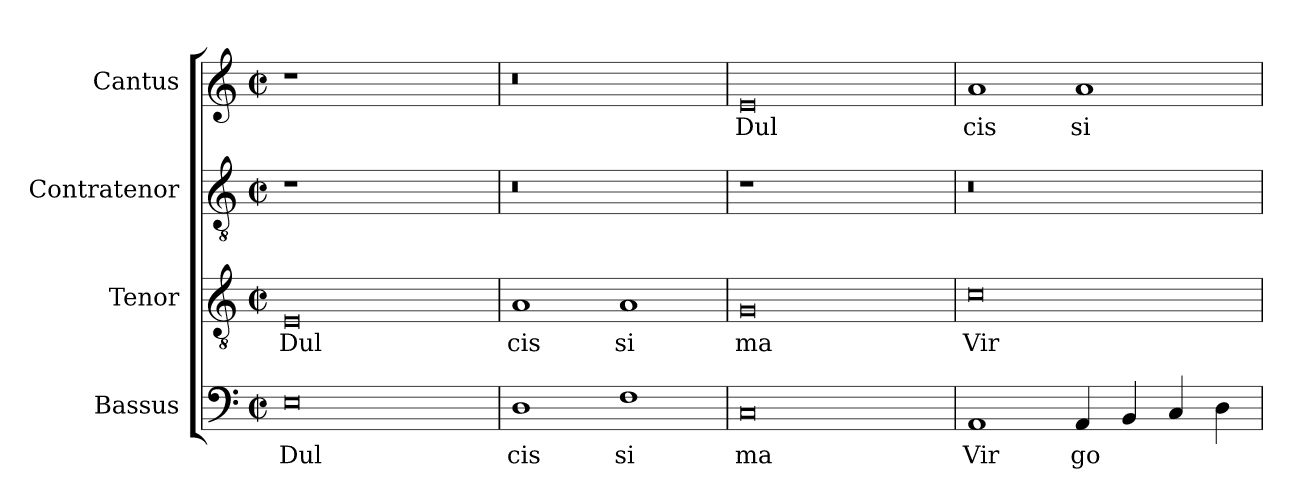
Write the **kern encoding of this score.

**kern	**text	**kern	**text	**kern	**kern	**text
*part4	*part4	*part3	*part3	*part2	*part1	*part1
*staff4	*staff4	*staff3	*staff3	*staff2	*staff1	*staff1
*I"Bassus	*	*I"Tenor	*	*I"Contratenor	*I"Cantus	*
!!LO:PB:g=z
*stria5	*	*stria5	*	*stria5	*stria5	*
*clefF4	*	*clefGv2	*	*clefGv2	*clefG2	*
*M2/2	*	*M2/2	*	*M2/2	*M2/2	*
*met(c|)	*	*met(c|)	*	*met(c|)	*met(c|)	*
=1	=1	=1	=1	=1	=1	=1
!	!LO:LY:b:cj	!	!LO:LY:b:cj	!	!	!
0E	Dul	0E	Dul	1r	1r	.
.	.	.	.	1ryy	1ryy	.
=2	=2	=2	=2	=2	=2	=2
!	!LO:LY:b:cj	!	!LO:LY:b:cj	!	!	!
1D	cis	1A	cis	0r	0r	.
!	!LO:LY:b:cj	!	!LO:LY:b:cj	!	!	!
1F	si	1A	si	.	.	.
=3	=3	=3	=3	=3	=3	=3
!	!LO:LY:b:cj	!	!LO:LY:b:cj	!	!	!LO:LY:b:cj
0C	ma	0G	ma	1r	0e	-Dul
.	.	.	.	1ryy	.	.
=4	=4	=4	=4	=4	=4	=4
!	!LO:LY:b:cj	!	!LO:LY:b:cj	!	!	!LO:LY:b:cj
1AA	Vir	0c	Vir	0r	1a	cis
!	!LO:LY:b:cj	!	!	!	!	!LO:LY:b:cj
4AA/	go	.	.	.	1a	si
4BB/	.	.	.	.	.	.
4C/	.	.	.	.	.	.
4D\	.	.	.	.	.	.
=	=	=	=	=	=	=
*-	*-	*-	*-	*-	*-	*-
